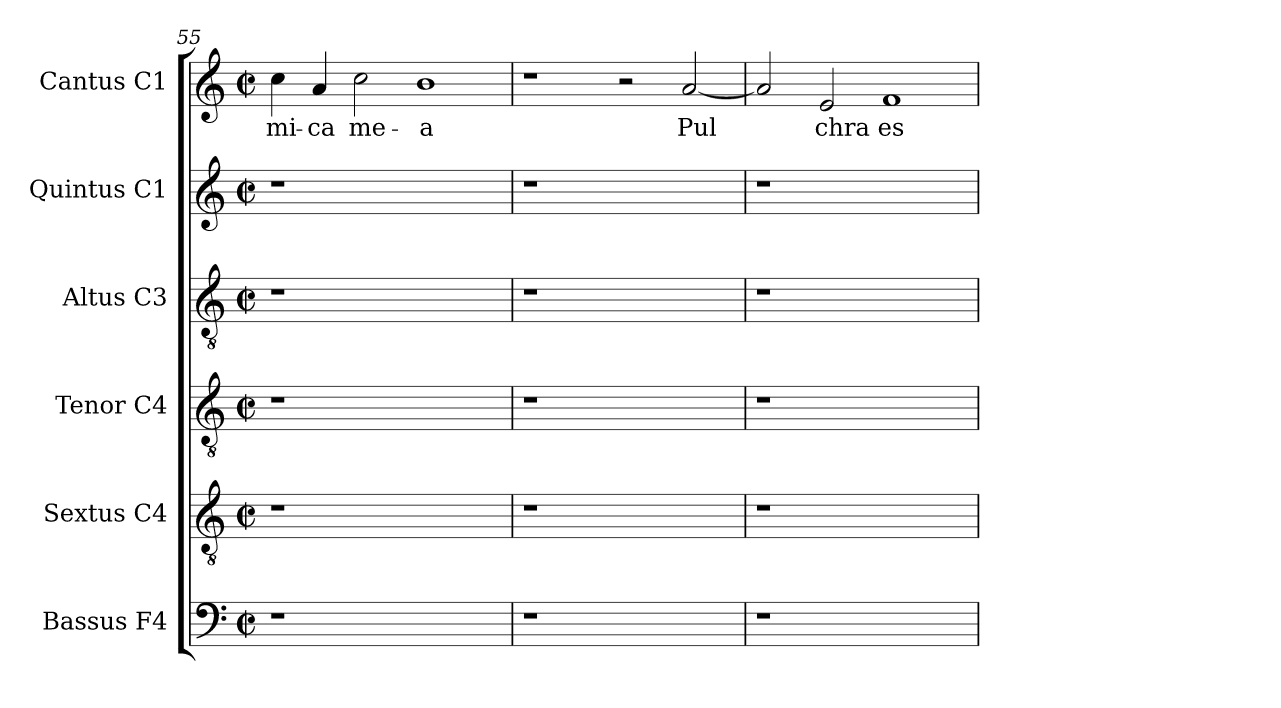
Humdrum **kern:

**kern	**kern	**kern	**kern	**kern	**kern	**text
*part6	*part5	*part4	*part3	*part2	*part1	*part1
*staff6	*staff5	*staff4	*staff3	*staff2	*staff1	*staff1
*I"Bassus  F4	*I"Sextus  C4	*I"Tenor  C4	*I"Altus  C3	*I"Quintus  C1	*I"Cantus  C1	*
*clefF4	*clefGv2	*clefGv2	*clefGv2	*clefG2	*clefG2	*
*k[]	*k[]	*k[]	*k[]	*k[]	*k[]	*
*C:	*C:	*C:	*C:	*C:	*C:	*
*M2/2	*M2/2	*M2/2	*M2/2	*M2/2	*M2/2	*
*met(c|)	*met(c|)	*met(c|)	*met(c|)	*met(c|)	*met(c|)	*
=55	=55	=55	=55	=55	=55	=55
!	!	!	!	!	!	!LO:LY:b:cj
1r	1r	1r	1r	1r	4cc\	-mi-
!	!	!	!	!	!	!LO:LY:b:cj
.	.	.	.	.	4a/	-ca
!	!	!	!	!	!	!LO:LY:b:cj
.	.	.	.	.	2cc\	me-
!	!	!	!	!	!	!LO:LY:b:cj
1ryy	1ryy	1ryy	1ryy	1ryy	1b	-a
=56	=56	=56	=56	=56	=56	=56
1r	1r	1r	1r	1r	1r	.
1ryy	1ryy	1ryy	1ryy	1ryy	2r	.
!	!	!	!	!	!	!LO:LY:b:cj
.	.	.	.	.	[<2a/	Pul-
=57	=57	=57	=57	=57	=57	=57
!	!	!	!	!	!	!LO:LY:b:cj
1r	1r	1r	1r	1r	2a/]	--
!	!	!	!	!	!	!LO:LY:b:cj
.	.	.	.	.	2e/	-chra
!	!	!	!	!	!	!LO:LY:b:cj
1ryy	1ryy	1ryy	1ryy	1ryy	1f	es
=	=	=	=	=	=	=
*-	*-	*-	*-	*-	*-	*-
